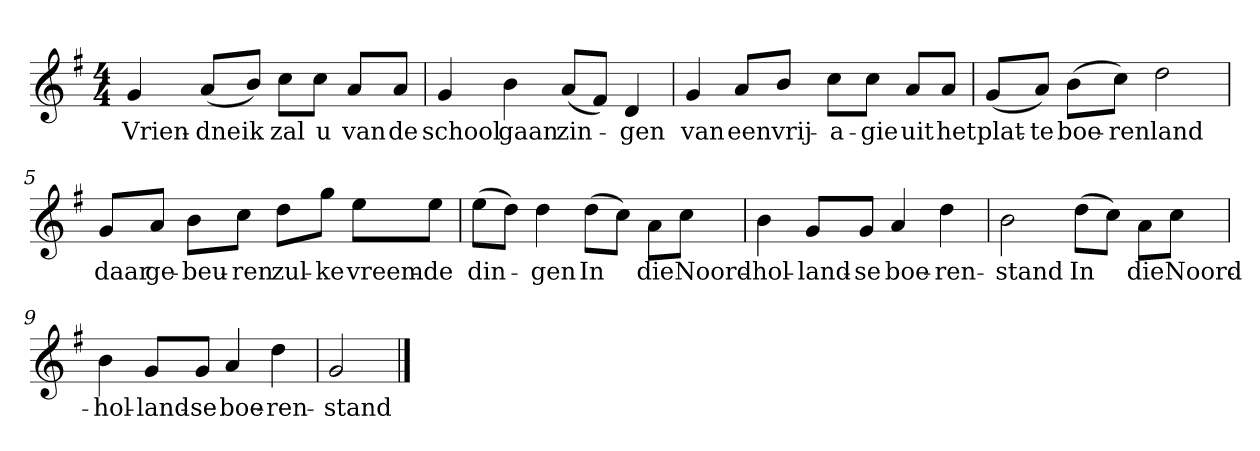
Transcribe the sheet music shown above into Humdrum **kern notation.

**kern	**text
*part1	*part1
*staff1	*staff1
*clefG2	*
*k[f#]	*
*G:	*
*M4/4	*
*MM120	*
=1	=1
4g	Vrien-
(8a/L	-dne
8b/J)	ik
8cc\L	zal
8cc\J	u
8a/L	van
8a/J	de
=2	=2
4g	school
4b	gaan
(8a/L	zin-
8f#/J)	.
4d	-gen
=3	=3
4g	van
8a/L	een
8b/J	vrij-
8cc\L	-a-
8cc\J	-gie
8a/L	uit
8a/J	het
=4	=4
(8g/L	plat-
8a/J)	-te
(8b\L	boe-
8cc\J)	-ren
2dd	land
=5	=5
8g/L	daar
8a/J	ge-
8b\L	-beu-
8cc\J	-ren
8dd\L	zul-
8gg\J	-ke
8ee\L	vreem-
8ee\J	-de
=6	=6
(8ee\L	din-
8dd\J)	.
4dd	-gen
(8dd\L	In
8cc\J)	.
8a\L	die
8cc\J	Noord-
=7	=7
4b	-hol-
8g/L	-land-
8g/J	-se
4a	boe-
4dd	-ren-
=8	=8
2b	-stand
(8dd\L	In
8cc\J)	.
8a\L	die
8cc\J	Noord-
=9	=9
4b	-hol-
8g/L	-land-
8g/J	-se
4a	boe-
4dd	-ren-
=10	=10
2g	-stand
==	==
*-	*-
